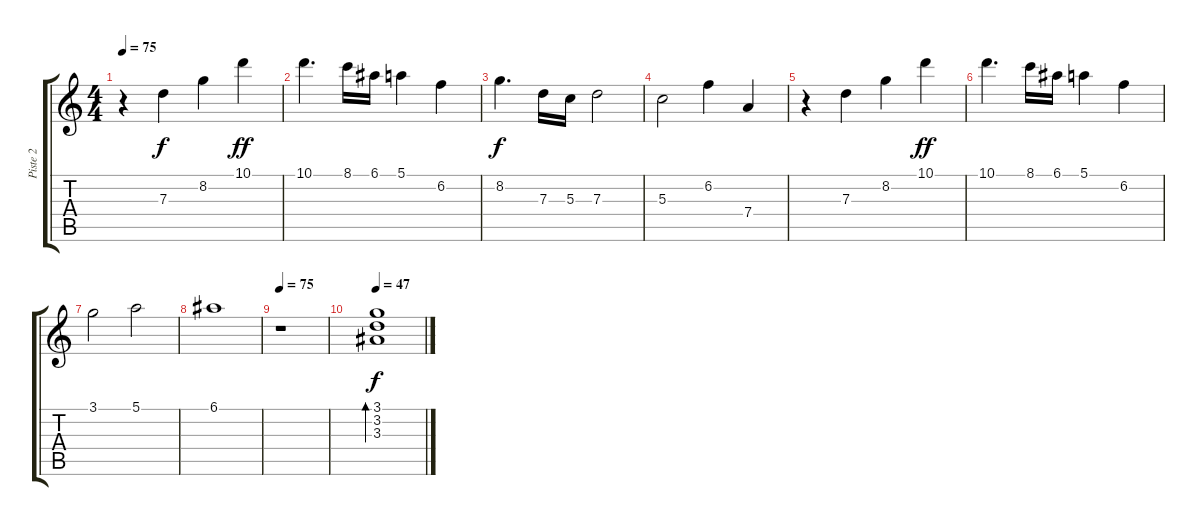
\track ("Piste 2" "Piste 2") {instrument acousticguitarnylon}
\staff {score tabs}
\tuning (E4 B3 G3 D3 A2 E2) {hide}
\ts (4 4)
\tempo 75
\clef g2
\ks c
r.4{dy f} 7.3.4 8.2.4 10.1.4{dy ff} |
10.1.4{d} 8.1.16 6.1.16 5.1.4 6.2.4 |
8.2.4{d dy f} 7.3.16 5.3.16 7.3.2 |
5.3.2 6.2.4 7.4.4 |
r.4 7.3.4 8.2.4 10.1.4{dy ff} |
10.1.4{d} 8.1.16 6.1.16 5.1.4 6.2.4 |
3.1.2 5.1.2 |
6.1.1 |
\tempo 75
r.1 |
\tempo 47
(3.1 3.2 3.3).1{bd 60 dy f}
